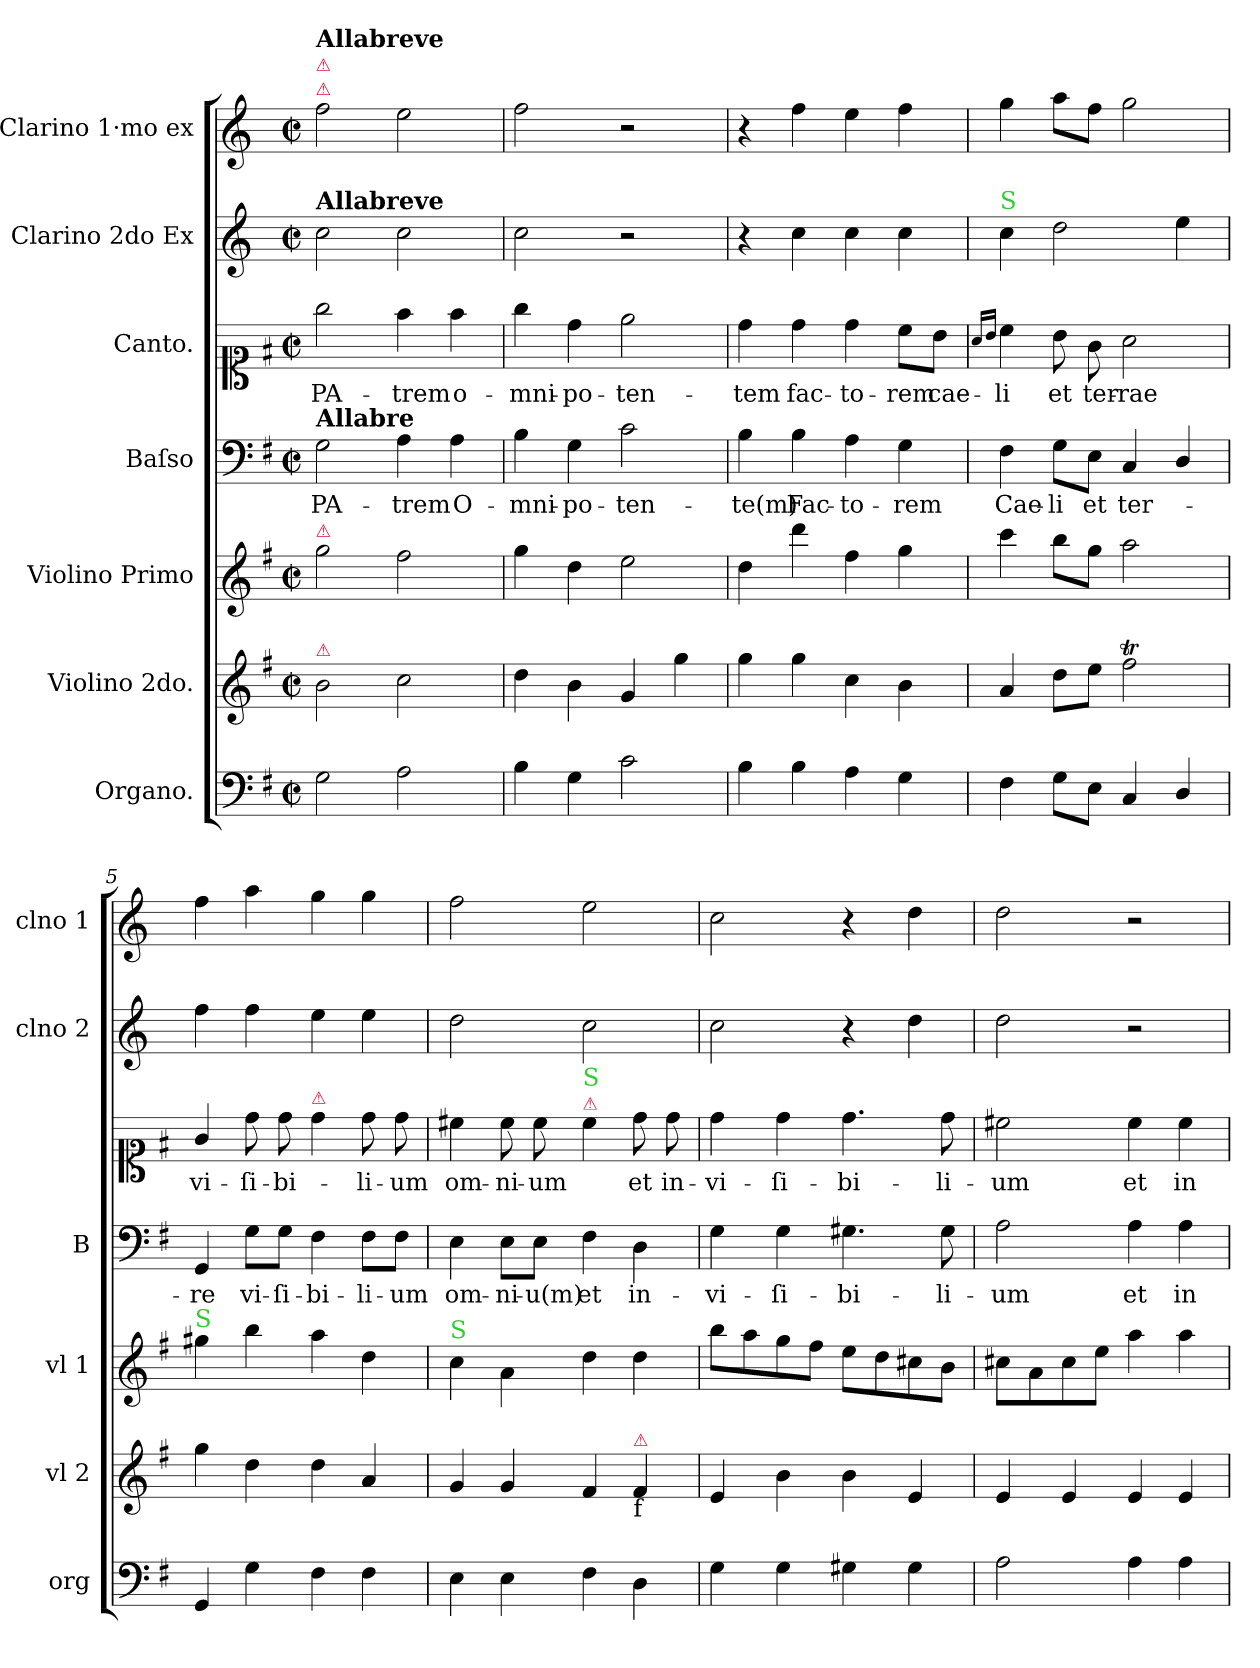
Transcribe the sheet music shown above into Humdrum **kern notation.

**kern	**kern	**kern	**kern	**text	**kern	**text	**kern	**kern
*part7	*part6	*part5	*part4	*part4	*part3	*part3	*part2	*part1
*staff7	*staff6	*staff5	*staff4	*staff4	*staff3	*staff3	*staff2	*staff1
*I"Organo.	*I"Violino 2do.	*I"Violino Primo	*I"Baſso	*	*I"Canto.	*	*I"Clarino 2do Ex	*I"Clarino 1·mo ex
*I'org	*I'vl 2	*I'vl 1	*I'B	*	*	*	*I'clno 2	*I'clno 1
*clefF4	*clefG2	*clefG2	*clefF4	*	*clefC1	*	*clefG2	*clefG2
*	*	*	*	*	*	*	*ITrd-1c-2	*ITrd-1c-2
*k[f#]	*k[f#]	*k[f#]	*k[f#]	*	*k[f#]	*	*k[f#c#]	*k[f#c#]
*M2/2	*M2/2	*M2/2	*M2/2	*	*M2/2	*	*M2/2	*M2/2
*met(c|)	*met(c|)	*met(c|)	*met(c|)	*	*met(c|)	*	*met(c|)	*met(c|)
=1	=1	=1	=1	=1	=1	=1	=1	=1
!	!	!	!	!	!	!	!	!LO:TX:a:color=crimson:t=⚠
!	!	!	!	!	!	!	!	!LO:TX:a:color=crimson:t=⚠
!	!	!	!	!	!	!	!	!LO:TX:a:B:t=Allabreve
!	!	!	!	!	!	!	!LO:TX:a:B:t=Allabreve	!
!	!	!	!LO:TX:a:B:t=Allabre	!	!	!	!	!
!	!	!LO:TX:a:color=crimson:t=⚠	!	!	!	!	!	!
!	!LO:TX:a:color=crimson:t=⚠	!	!	!	!	!	!	!
2G\	2b\	2gg\	2G\	PA-	2gg\	PA-	2dd\	2gg\
2A\	2cc\	2ff#\	4A\	-trem	4ff#\	-trem	2dd\	2ff#\
.	.	.	4A\	O-	4ff#\	o-	.	.
=2	=2	=2	=2	=2	=2	=2	=2	=2
4B\	4dd\	4gg\	4B\	-mni-	4gg\	-mni-	2dd\	2gg\
4G\	4b\	4dd\	4G\	-po-	4dd\	-po-	.	.
2c\	4g/	2ee\	2c\	-ten-	2ee\	-ten-	2r	2r
.	4gg\	.	.	.	.	.	.	.
=3	=3	=3	=3	=3	=3	=3	=3	=3
4B\	4gg\	4dd\	4B\	-te(m)	4dd\	-tem	4r	4r
4B\	4gg\	4ddd\	4B\	Fac-	4dd\	fac-	4dd\	4gg\
4A\	4cc\	4ff#\	4A\	-to-	4dd\	-to-	4dd\	4ff#\
4G\	4b\	4gg\	4G\	-rem	8cc\L	-rem	4dd\	4gg\
.	.	.	.	.	8b\J	cae-	.	.
=4	=4	=4	=4	=4	=4	=4	=4	=4
.	.	.	.	.	16qqa/LL	.	.	.
.	.	.	.	.	16qqb/JJ	.	.	.
!	!	!	!	!	!	!	!LO:TX:a:color=limegreen:t=S	!
4F#\	4a/	4ccc\	4F#\	Cae-	4cc\	-li	4dd\	4aa\
8G\L	8dd\L	8bb\L	8G\L	-li	8b\	et	2ee\	8bb\L
8E\J	8ee\J	8gg\J	8E\J	et	8g\	ter-	.	8gg\J
4C/	2ff#t\	2aa\	4C/	ter-	2a\	-rae	.	2aa\
4D/	.	.	4D/	.	.	.	4ff#\	.
=5	=5	=5	=5	=5	=5	=5	=5	=5
!	!	!LO:TX:a:color=limegreen:t=S	!	!	!	!	!	!
4GG/	4gg\	4gg#X\	4GG/	-re	4g/	vi-	4gg\	4gg\
4G\	4dd\	4bb\	8G\L	vi-	8dd\	-ſi-	4gg\	4bb\
.	.	.	8G\J	-ſi-	8dd\	-bi-	.	.
!	!	!	!	!	!LO:TX:a:color=crimson:t=⚠	!	!	!
4F#\	4dd\	4aa\	4F#\	-bi-	4dd\	.	4ff#\	4aa\
4F#\	4a/	4dd\	8F#\L	-li-	8dd\	-li-	4ff#\	4aa\
.	.	.	8F#\J	-um	8dd\	-um	.	.
=6	=6	=6	=6	=6	=6	=6	=6	=6
!	!	!LO:TX:a:color=limegreen:t=S	!	!	!	!	!	!
4E\	4g/	4cc\	4E\	om-	4cc#X\	om-	2ee\	2gg\
4E\	4g/	4a\	8E\L	-ni-	8cc#\	-ni-	.	.
.	.	.	8E\J	-u(m)	8cc#\	-um	.	.
!	!	!	!	!	!LO:TX:a:color=crimson:t=⚠	!	!	!
!	!	!	!	!	!LO:TX:a:color=limegreen:t=S	!	!	!
4F#\	4f#/	4dd\	4F#\	et	4cc#\	.	2dd\	2ff#\
!	!LO:TX:a:color=crimson:t=⚠	!	!	!	!	!	!	!
!	!LO:TX:b:t=f	!	!	!	!	!	!	!
4D\	4f#/	4dd\	4D\	in-	8dd\	et	.	.
.	.	.	.	.	8dd\	in-	.	.
=7	=7	=7	=7	=7	=7	=7	=7	=7
4G\	4e/	8bb\L	4G\	-vi-	4dd\	-vi-	2dd\	2dd\
.	.	8aa\	.	.	.	.	.	.
4G\	4b\	8gg\	4G\	-ſi-	4dd\	-ſi-	.	.
.	.	8ff#\J	.	.	.	.	.	.
4G#X\	4b\	8ee\L	4.G#X\	-bi-	4.dd\	-bi-	4r	4r
.	.	8dd\	.	.	.	.	.	.
4G#\	4e/	8cc#X\	.	.	.	.	4ee\	4ee\
.	.	8b\J	8G#\	-li-	8dd\	-li-	.	.
=8	=8	=8	=8	=8	=8	=8	=8	=8
2A\	4e/	8cc#X\L	2A\	-um	2cc#X\	-um	2ee\	2ee\
.	.	8a\	.	.	.	.	.	.
.	4e/	8cc#\	.	.	.	.	.	.
.	.	8ee\J	.	.	.	.	.	.
4A\	4e/	4aa\	4A\	et	4cc#\	et	2r	2r
4A\	4e/	4aa\	4A\	in	4cc#\	in	.	.
=	=	=	=	=	=	=	=	=
*-	*-	*-	*-	*-	*-	*-	*-	*-
